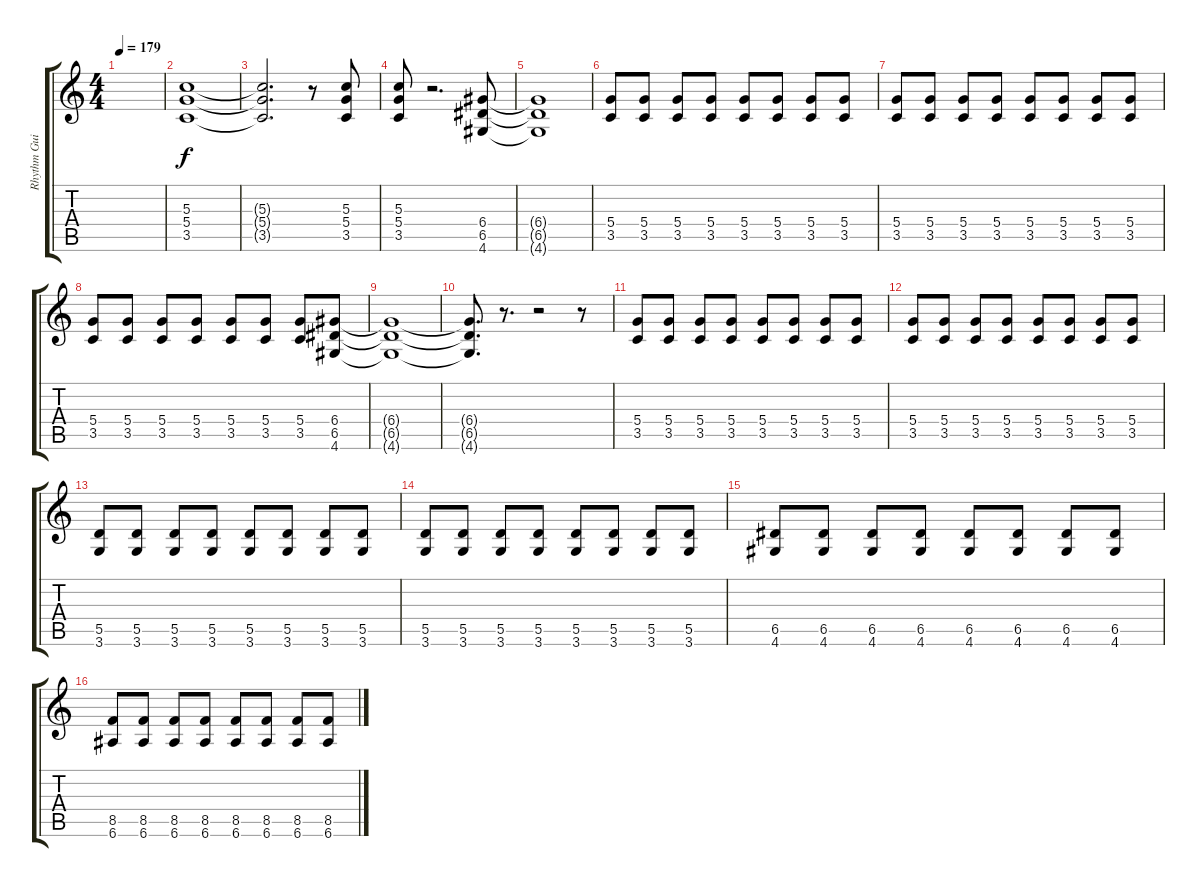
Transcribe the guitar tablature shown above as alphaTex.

\track ("Rhythm Guitar" "Rhythm Gui") {instrument distortionguitar}
\staff {score tabs}
\tuning (E4 B3 G3 D3 A2 E2) {hide}
\ts (4 4)
\tempo 179
\clef g2
\ks c
|
(5.3 5.4 3.5).1 |
(5.3{t} 5.4{t} 3.5{t}).2{d} r.8 (5.3 5.4 3.5).8 |
(5.3 5.4 3.5).8 r.2{d} (6.4 6.5 4.6).8 |
(6.4{t} 6.5{t} 4.6{t}).1 |
(5.4 3.5).8 (5.4 3.5).8 (5.4 3.5).8 (5.4 3.5).8 (5.4 3.5).8 (5.4 3.5).8 (5.4 3.5).8 (5.4 3.5).8 |
(5.4 3.5).8 (5.4 3.5).8 (5.4 3.5).8 (5.4 3.5).8 (5.4 3.5).8 (5.4 3.5).8 (5.4 3.5).8 (5.4 3.5).8 |
(5.4 3.5).8 (5.4 3.5).8 (5.4 3.5).8 (5.4 3.5).8 (5.4 3.5).8 (5.4 3.5).8 (5.4 3.5).8 (6.4 6.5 4.6).8 |
(6.4{t} 6.5{t} 4.6{t}).1 |
(6.4{t} 6.5{t} 4.6{t}).8{d} r.8{d} r.2 r.8 |
(5.4 3.5).8 (5.4 3.5).8 (5.4 3.5).8 (5.4 3.5).8 (5.4 3.5).8 (5.4 3.5).8 (5.4 3.5).8 (5.4 3.5).8 |
(5.4 3.5).8 (5.4 3.5).8 (5.4 3.5).8 (5.4 3.5).8 (5.4 3.5).8 (5.4 3.5).8 (5.4 3.5).8 (5.4 3.5).8 |
(5.5 3.6).8 (5.5 3.6).8 (5.5 3.6).8 (5.5 3.6).8 (5.5 3.6).8 (5.5 3.6).8 (5.5 3.6).8 (5.5 3.6).8 |
(5.5 3.6).8 (5.5 3.6).8 (5.5 3.6).8 (5.5 3.6).8 (5.5 3.6).8 (5.5 3.6).8 (5.5 3.6).8 (5.5 3.6).8 |
(6.5 4.6).8 (6.5 4.6).8 (6.5 4.6).8 (6.5 4.6).8 (6.5 4.6).8 (6.5 4.6).8 (6.5 4.6).8 (6.5 4.6).8 |
(8.5 6.6).8 (8.5 6.6).8 (8.5 6.6).8 (8.5 6.6).8 (8.5 6.6).8 (8.5 6.6).8 (8.5 6.6).8 (8.5 6.6).8
